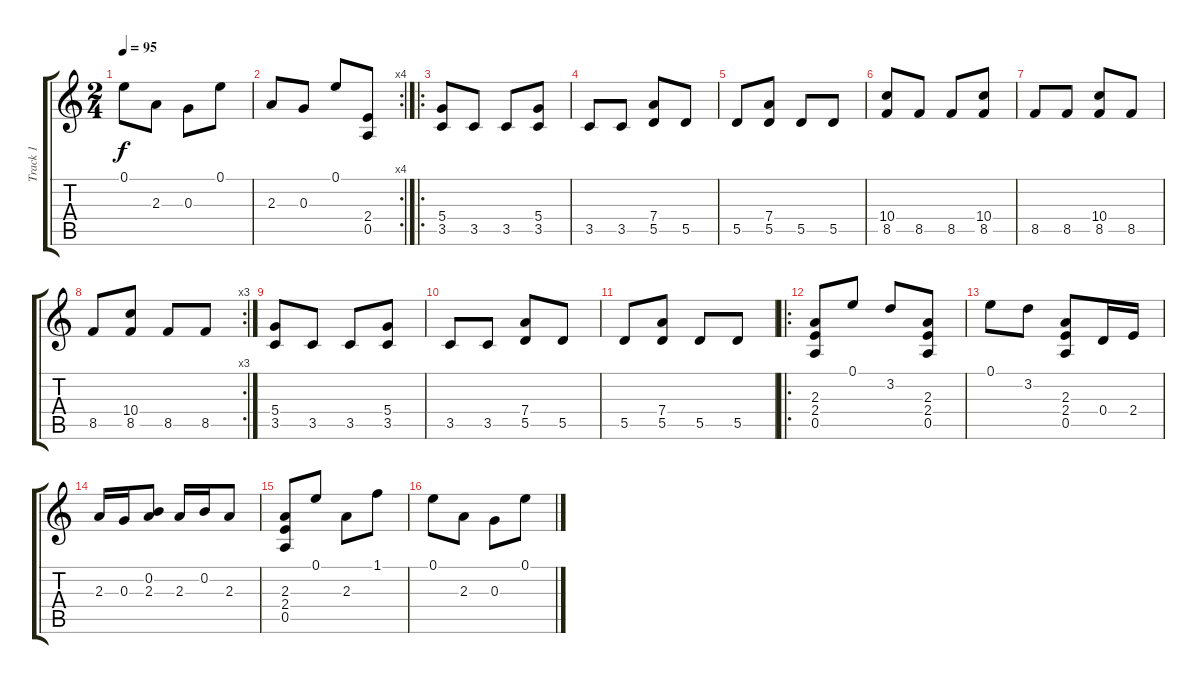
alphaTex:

\track ("Track 1" "Track 1") {instrument acousticguitarsteel}
\staff {score tabs}
\tuning (E4 B3 G3 D3 A2 E2) {hide}
\ts (2 4)
\tempo 95
\clef g2
\ks c
0.1.8{dy f} 2.3.8 0.3.8 0.1.8 |
\rc 4
2.3.8 0.3.8 0.1.8 (2.4 0.5).8 |
\ro
(5.4 3.5).8 3.5.8 3.5.8 (5.4 3.5).8 |
3.5.8 3.5.8 (7.4 5.5).8 5.5.8 |
5.5.8 (7.4 5.5).8 5.5.8 5.5.8 |
(10.4 8.5).8 8.5.8 8.5.8 (10.4 8.5).8 |
8.5.8 8.5.8 (10.4 8.5).8 8.5.8 |
\rc 3
8.5.8 (10.4 8.5).8 8.5.8 8.5.8 |
(5.4 3.5).8 3.5.8 3.5.8 (5.4 3.5).8 |
3.5.8 3.5.8 (7.4 5.5).8 5.5.8 |
5.5.8 (7.4 5.5).8 5.5.8 5.5.8 |
\ro
(2.3 2.4 0.5).8 0.1.8 3.2.8 (2.3 2.4 0.5).8 |
0.1.8 3.2.8 (2.3 2.4 0.5).8 0.4.16 2.4.16 |
2.3.16 0.3.16 (0.2 2.3).8 2.3.16 0.2.16 2.3.8 |
(2.3 2.4 0.5).8 0.1.8 2.3.8 1.1.8 |
0.1.8 2.3.8 0.3.8 0.1.8
